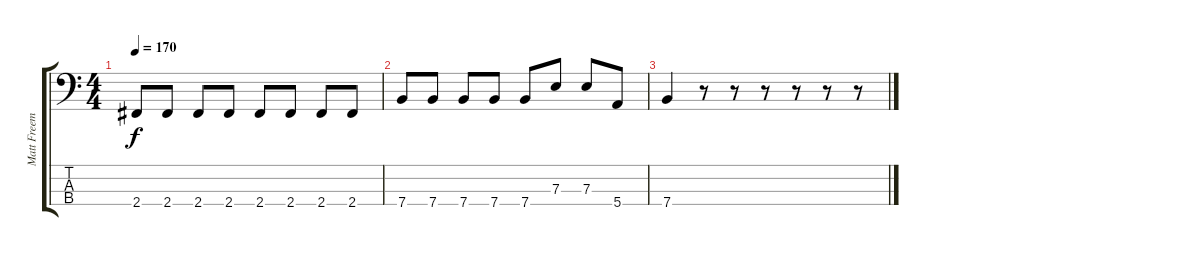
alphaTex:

\track ("Matt Freeman" "Matt Freem") {instrument electricbasspick}
\staff {score tabs}
\tuning (G2 D2 A1 E1) {hide}
\ts (4 4)
\tempo 170
\clef f4
\ks c
2.4{t}.8{dy f} 2.4.8 2.4.8 2.4.8 2.4.8 2.4.8 2.4.8 2.4.8 |
7.4.8 7.4.8 7.4.8 7.4.8 7.4.8 7.3.8 7.3.8 5.4.8 |
7.4.4 r.8 r.8 r.8 r.8 r.8 r.8
